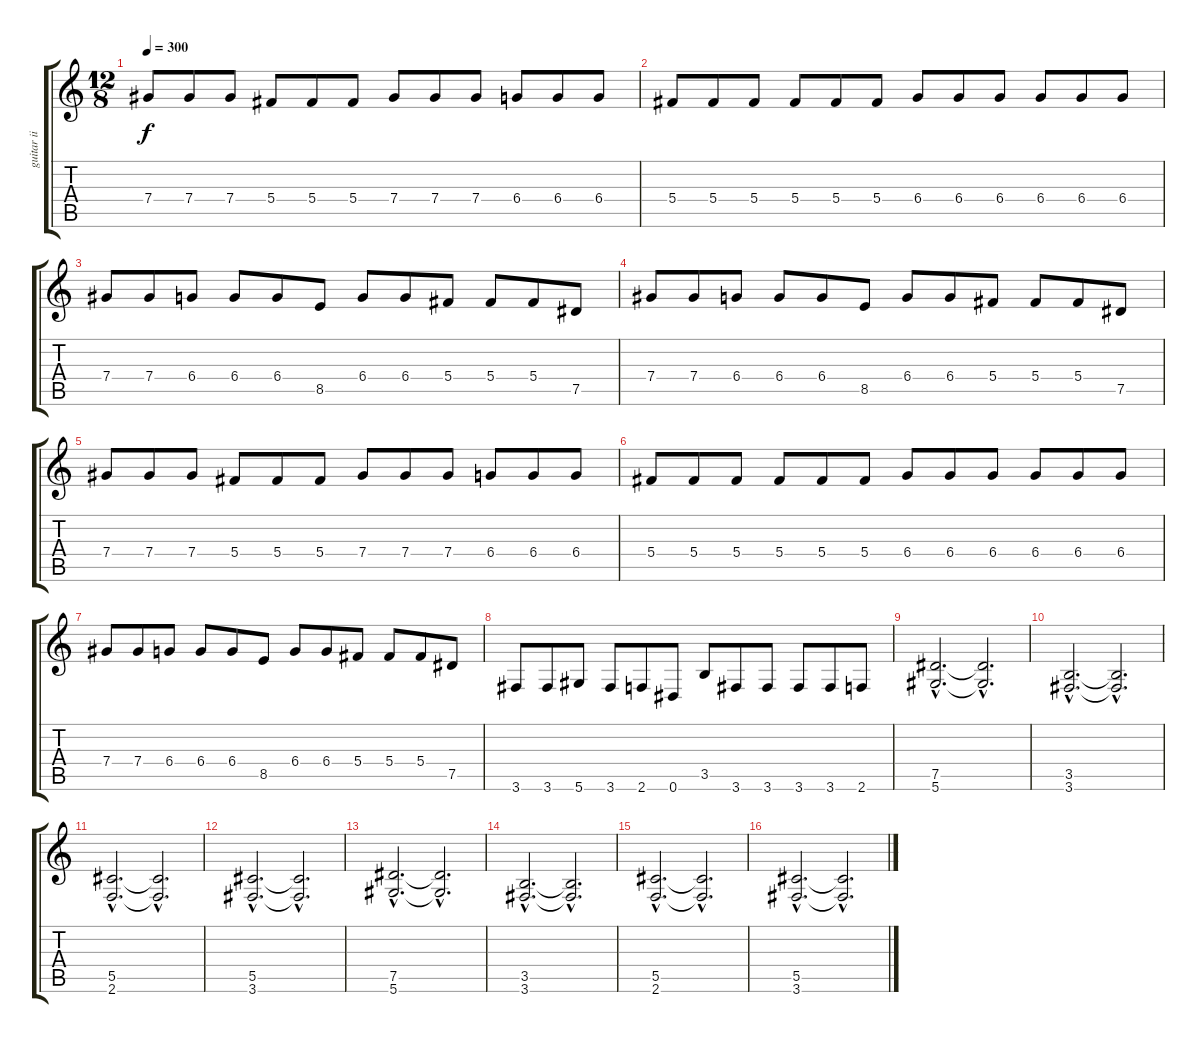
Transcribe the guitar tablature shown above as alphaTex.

\track ("guitar ii" "guitar ii") {instrument overdrivenguitar}
\staff {score tabs}
\tuning (Eb4 Bb3 Gb3 Db3 Ab2 Eb2) {hide}
\ts (12 8)
\tempo 300
\clef g2
\ks c
7.4.8{dy f} 7.4.8 7.4.8 5.4.8 5.4.8 5.4.8 7.4.8 7.4.8 7.4.8 6.4.8 6.4.8 6.4.8 |
5.4.8 5.4.8 5.4.8 5.4.8 5.4.8 5.4.8 6.4.8 6.4.8 6.4.8 6.4.8 6.4.8 6.4.8 |
7.4.8 7.4.8 6.4.8 6.4.8 6.4.8 8.5.8 6.4.8 6.4.8 5.4.8 5.4.8 5.4.8 7.5.8 |
7.4.8 7.4.8 6.4.8 6.4.8 6.4.8 8.5.8 6.4.8 6.4.8 5.4.8 5.4.8 5.4.8 7.5.8 |
7.4.8 7.4.8 7.4.8 5.4.8 5.4.8 5.4.8 7.4.8 7.4.8 7.4.8 6.4.8 6.4.8 6.4.8 |
5.4.8 5.4.8 5.4.8 5.4.8 5.4.8 5.4.8 6.4.8 6.4.8 6.4.8 6.4.8 6.4.8 6.4.8 |
7.4.8 7.4.8 6.4.8 6.4.8 6.4.8 8.5.8 6.4.8 6.4.8 5.4.8 5.4.8 5.4.8 7.5.8 |
3.6.8 3.6.8 5.6.8 3.6.8 2.6.8 0.6.8 3.5.8 3.6.8 3.6.8 3.6.8 3.6.8 2.6.8 |
(7.5{hac} 5.6{hac}).2{d} (7.5{hac t} 5.6{hac t}).2{d} |
(3.5{hac} 3.6{hac}).2{d} (3.5{hac t} 3.6{hac t}).2{d} |
(5.5{hac} 2.6{hac}).2{d} (5.5{hac t} 2.6{hac t}).2{d} |
(5.5{hac} 3.6{hac}).2{d} (5.5{hac t} 3.6{hac t}).2{d} |
(7.5{hac} 5.6{hac}).2{d} (7.5{hac t} 5.6{hac t}).2{d} |
(3.5{hac} 3.6{hac}).2{d} (3.5{hac t} 3.6{hac t}).2{d} |
(5.5{hac} 2.6{hac}).2{d} (5.5{hac t} 2.6{hac t}).2{d} |
(5.5{hac} 3.6{hac}).2{d} (5.5{hac t} 3.6{hac t}).2{d}
